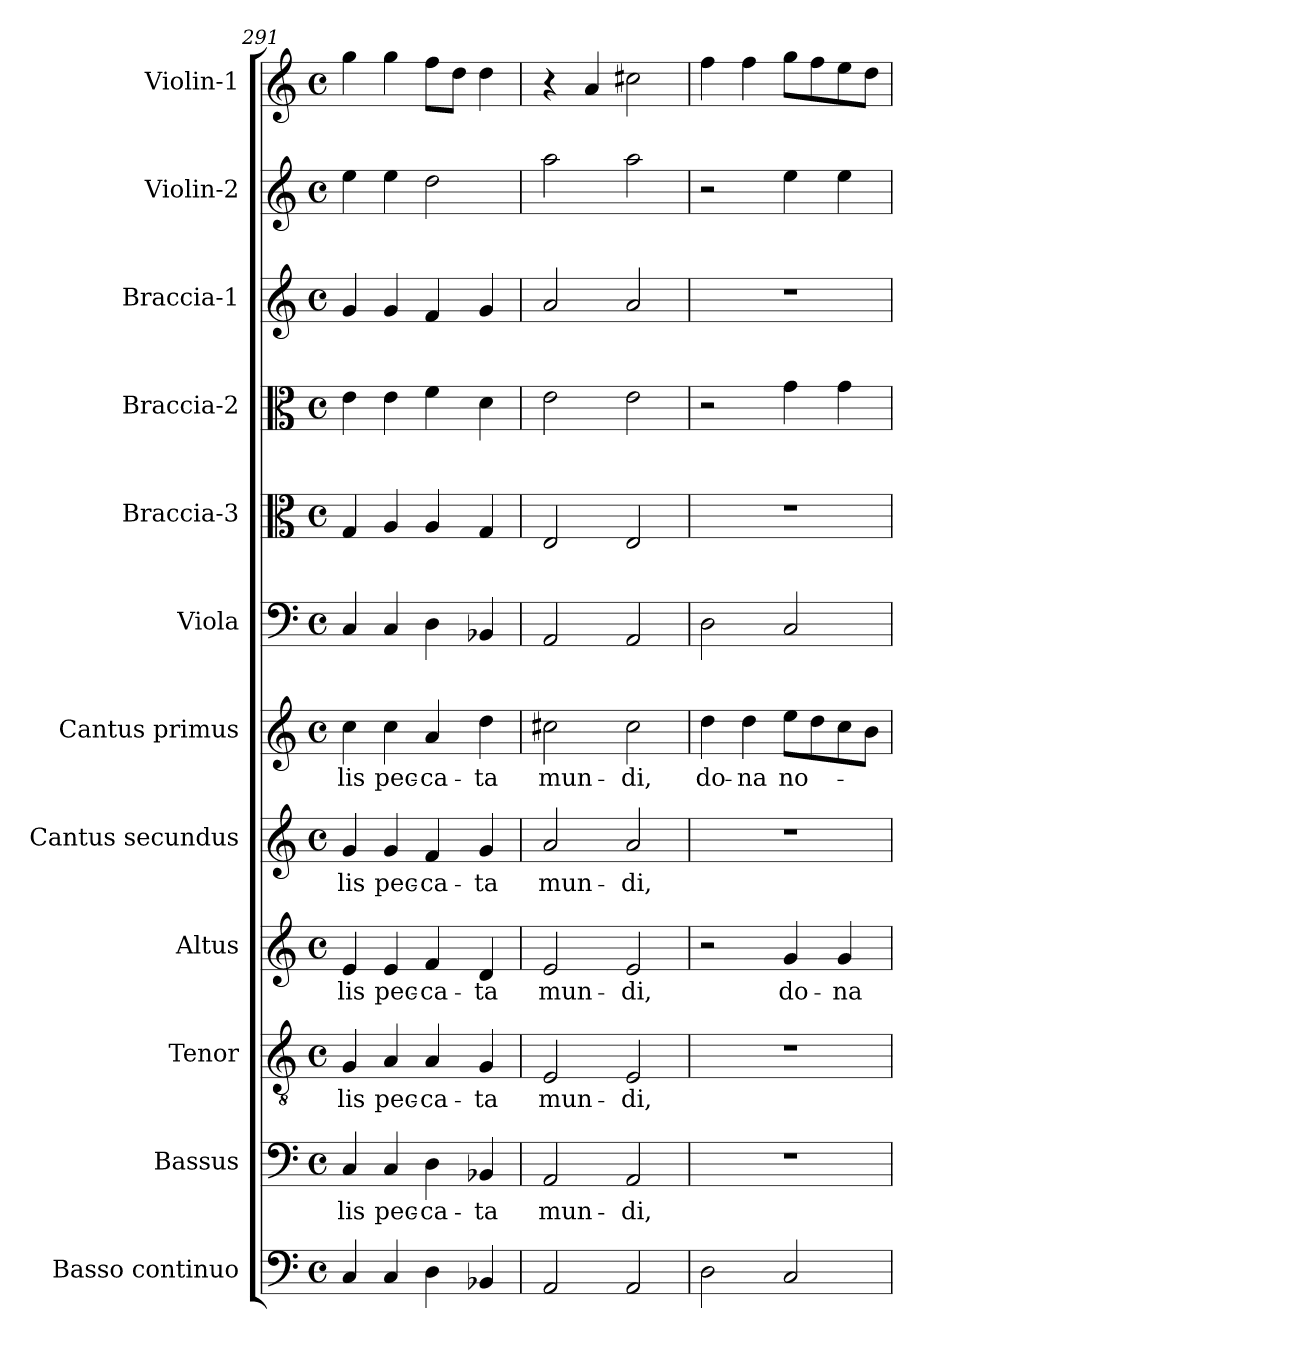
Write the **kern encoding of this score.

**kern	**kern	**text	**kern	**text	**kern	**text	**kern	**text	**kern	**text	**kern	**kern	**kern	**kern	**kern	**kern
*part12	*part11	*part11	*part10	*part10	*part9	*part9	*part8	*part8	*part7	*part7	*part6	*part5	*part4	*part3	*part2	*part1
*staff12	*staff11	*staff11	*staff10	*staff10	*staff9	*staff9	*staff8	*staff8	*staff7	*staff7	*staff6	*staff5	*staff4	*staff3	*staff2	*staff1
*I"Basso continuo	*I"Bassus	*	*I"Tenor	*	*I"Altus	*	*I"Cantus secundus	*	*I"Cantus primus	*	*I"Viola	*I"Braccia-3	*I"Braccia-2	*I"Braccia-1	*I"Violin-2	*I"Violin-1
*I'BC	*I'B	*	*I'T	*	*I'A	*	*I'C2	*	*I'C1	*	*I'Va	*I'Br3	*I'Br2	*I'Br1	*I'Vi2	*I'Vi1
*clefF4	*clefF4	*	*clefGv2	*	*clefG2	*	*clefG2	*	*clefG2	*	*clefF4	*clefC3	*clefC3	*clefG2	*clefG2	*clefG2
*k[]	*k[]	*	*k[]	*	*k[]	*	*k[]	*	*k[]	*	*k[]	*k[]	*k[]	*k[]	*k[]	*k[]
*C:	*C:	*	*C:	*	*C:	*	*C:	*	*C:	*	*C:	*C:	*C:	*C:	*C:	*C:
*M4/4	*M4/4	*	*M4/4	*	*M4/4	*	*M4/4	*	*M4/4	*	*M4/4	*M4/4	*M4/4	*M4/4	*M4/4	*M4/4
*met(c)	*met(c)	*	*met(c)	*	*met(c)	*	*met(c)	*	*met(c)	*	*met(c)	*met(c)	*met(c)	*met(c)	*met(c)	*met(c)
=291	=291	=291	=291	=291	=291	=291	=291	=291	=291	=291	=291	=291	=291	=291	=291	=291
!	!	!LO:LY:b	!	!	!	!	!	!	!	!	!	!	!	!	!	!
!	!	!	!	!LO:LY:b	!	!	!	!	!	!	!	!	!	!	!	!
!	!	!	!	!	!	!LO:LY:b	!	!	!	!	!	!	!	!	!	!
!	!	!	!	!	!	!	!	!LO:LY:b	!	!	!	!	!	!	!	!
!	!	!	!	!	!	!	!	!	!	!LO:LY:b	!	!	!	!	!	!
4C/	4C/	-lis	4G/	-lis	4e/	-lis	4g/	-lis	4cc\	-lis	4C/	4G/	4e\	4g/	4ee\	4gg\
!	!	!LO:LY:b	!	!	!	!	!	!	!	!	!	!	!	!	!	!
!	!	!	!	!LO:LY:b	!	!	!	!	!	!	!	!	!	!	!	!
!	!	!	!	!	!	!LO:LY:b	!	!	!	!	!	!	!	!	!	!
!	!	!	!	!	!	!	!	!LO:LY:b	!	!	!	!	!	!	!	!
!	!	!	!	!	!	!	!	!	!	!LO:LY:b	!	!	!	!	!	!
4C/	4C/	pec-	4A/	pec-	4e/	pec-	4g/	pec-	4cc\	pec-	4C/	4A/	4e\	4g/	4ee\	4gg\
!	!	!LO:LY:b	!	!	!	!	!	!	!	!	!	!	!	!	!	!
!	!	!	!	!LO:LY:b	!	!	!	!	!	!	!	!	!	!	!	!
!	!	!	!	!	!	!LO:LY:b	!	!	!	!	!	!	!	!	!	!
!	!	!	!	!	!	!	!	!LO:LY:b	!	!	!	!	!	!	!	!
!	!	!	!	!	!	!	!	!	!	!LO:LY:b	!	!	!	!	!	!
4D\	4D\	-ca-	4A/	-ca-	4f/	-ca-	4f/	-ca-	4a/	-ca-	4D\	4A/	4f\	4f/	2dd\	8ff\L
.	.	.	.	.	.	.	.	.	.	.	.	.	.	.	.	8dd\J
!	!	!LO:LY:b	!	!	!	!	!	!	!	!	!	!	!	!	!	!
!	!	!	!	!LO:LY:b	!	!	!	!	!	!	!	!	!	!	!	!
!	!	!	!	!	!	!LO:LY:b	!	!	!	!	!	!	!	!	!	!
!	!	!	!	!	!	!	!	!LO:LY:b	!	!	!	!	!	!	!	!
!	!	!	!	!	!	!	!	!	!	!LO:LY:b	!	!	!	!	!	!
4BB-X/	4BB-X/	-ta	4G/	-ta	4d/	-ta	4g/	-ta	4dd\	-ta	4BB-X/	4G/	4d\	4g/	.	4dd\
!!LO:PB:g=z
=292	=292	=292	=292	=292	=292	=292	=292	=292	=292	=292	=292	=292	=292	=292	=292	=292
!	!	!LO:LY:b	!	!	!	!	!	!	!	!	!	!	!	!	!	!
!	!	!	!	!LO:LY:b	!	!	!	!	!	!	!	!	!	!	!	!
!	!	!	!	!	!	!LO:LY:b	!	!	!	!	!	!	!	!	!	!
!	!	!	!	!	!	!	!	!LO:LY:b	!	!	!	!	!	!	!	!
!	!	!	!	!	!	!	!	!	!	!LO:LY:b	!	!	!	!	!	!
2AA/	2AA/	mun-	2E/	mun-	2e/	mun-	2a/	mun-	2cc#X\	mun-	2AA/	2E/	2e\	2a/	2aa\	4r
.	.	.	.	.	.	.	.	.	.	.	.	.	.	.	.	4a/
!	!	!LO:LY:b	!	!	!	!	!	!	!	!	!	!	!	!	!	!
!	!	!	!	!LO:LY:b	!	!	!	!	!	!	!	!	!	!	!	!
!	!	!	!	!	!	!LO:LY:b	!	!	!	!	!	!	!	!	!	!
!	!	!	!	!	!	!	!	!LO:LY:b	!	!	!	!	!	!	!	!
!	!	!	!	!	!	!	!	!	!	!LO:LY:b	!	!	!	!	!	!
2AA/	2AA/	-di,	2E/	-di,	2e/	-di,	2a/	-di,	2cc#\	-di,	2AA/	2E/	2e\	2a/	2aa\	2cc#X\
=293	=293	=293	=293	=293	=293	=293	=293	=293	=293	=293	=293	=293	=293	=293	=293	=293
!	!	!	!	!	!	!	!	!	!	!LO:LY:b	!	!	!	!	!	!
2D\	1r	.	1r	.	2r	.	1r	.	4dd\	do-	2D\	1r	2r	1r	2r	4ff\
!	!	!	!	!	!	!	!	!	!	!LO:LY:b	!	!	!	!	!	!
.	.	.	.	.	.	.	.	.	4dd\	-na	.	.	.	.	.	4ff\
!	!	!	!	!	!	!LO:LY:b	!	!	!	!	!	!	!	!	!	!
!	!	!	!	!	!	!	!	!	!	!LO:LY:b	!	!	!	!	!	!
2C/	.	.	.	.	4g/	do-	.	.	8ee\L	no-	2C/	.	4g\	.	4ee\	8gg\L
.	.	.	.	.	.	.	.	.	8dd\	.	.	.	.	.	.	8ff\
!	!	!	!	!	!	!LO:LY:b	!	!	!	!	!	!	!	!	!	!
.	.	.	.	.	4g/	-na	.	.	8cc\	.	.	.	4g\	.	4ee\	8ee\
.	.	.	.	.	.	.	.	.	8b\J	.	.	.	.	.	.	8dd\J
=	=	=	=	=	=	=	=	=	=	=	=	=	=	=	=	=
*-	*-	*-	*-	*-	*-	*-	*-	*-	*-	*-	*-	*-	*-	*-	*-	*-
